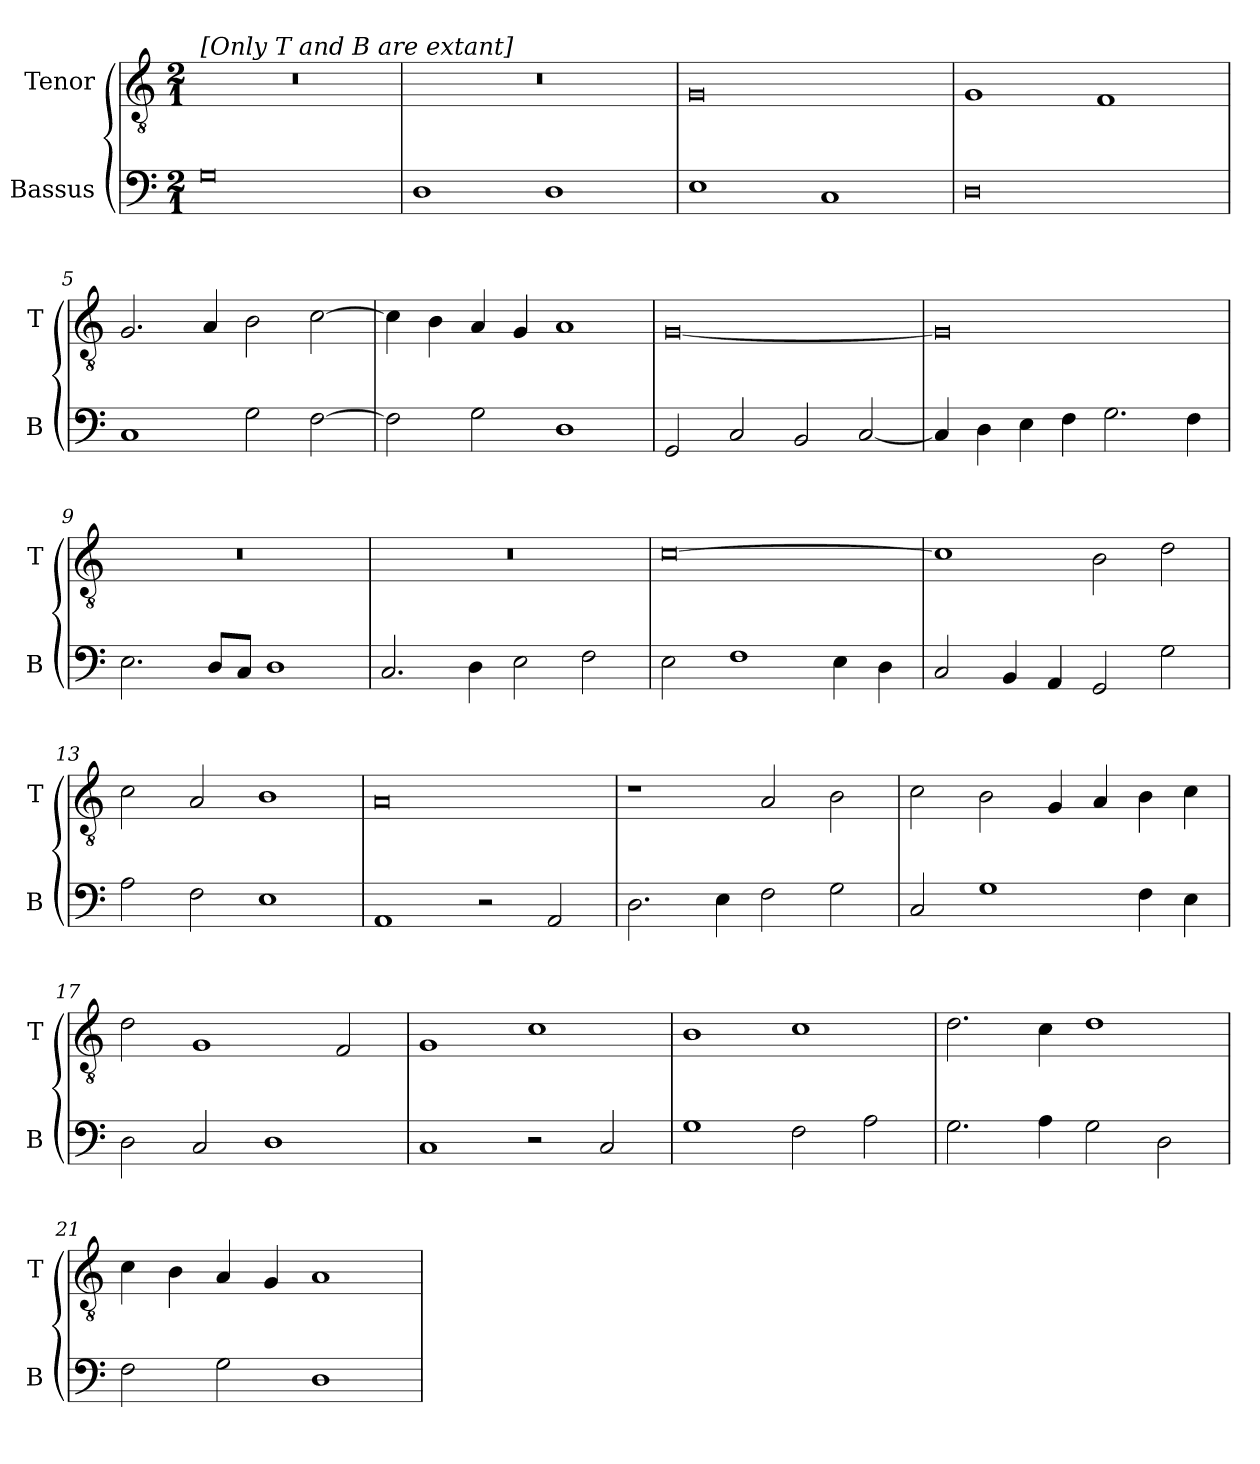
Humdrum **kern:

**kern	**kern
*part2	*part1
*staff2	*staff1
*I"Bassus	*I"Tenor
*I'B	*I'T
*clefF4	*clefGv2
*k[]	*k[]
*M2/1	*M2/1
=1	=1
!	!LO:TX:a:t=[Only T and B are extant]
0G	0r
=2	=2
1D	0r
1D	.
=3	=3
1E	0G
1C	.
=4	=4
0D	1G
.	1F
=5	=5
1C	2.G/
.	4A/
2G\	2B\
[2F\	[2c\
=6	=6
2F\]	4c\]
.	4B\
2G\	4A/
.	4G/
1D	1A
=7	=7
2GG/	[0G
2C/	.
2BB/	.
[2C/	.
=8	=8
4C/]	0G]
4D\	.
4E\	.
4F\	.
2.G\	.
4F\	.
=9	=9
2.E\	0r
8D/L	.
8C/J	.
1D	.
=10	=10
2.C/	0r
4D\	.
2E\	.
2F\	.
=11	=11
2E\	[0c
1F	.
4E\	.
4D\	.
=12	=12
2C/	1c]
4BB/	.
4AA/	.
2GG/	2B\
2G\	2d\
=13	=13
2A\	2c\
2F\	2A/
1E	1B
=14	=14
1AA	0A
2r	.
2AA/	.
=15	=15
2.D\	1r
4E\	.
2F\	2A/
2G\	2B\
=16	=16
2C/	2c\
1G	2B\
.	4G/
.	4A/
4F\	4B\
4E\	4c\
=17	=17
2D\	2d\
2C/	1G
1D	.
.	2F/
=18	=18
1C	1G
2r	1c
2C/	.
=19	=19
1G	1B
2F\	1c
2A\	.
=20	=20
2.G\	2.d\
4A\	4c\
2G\	1d
2D\	.
=21	=21
2F\	4c\
.	4B\
2G\	4A/
.	4G/
1D	1A
=	=
*-	*-
